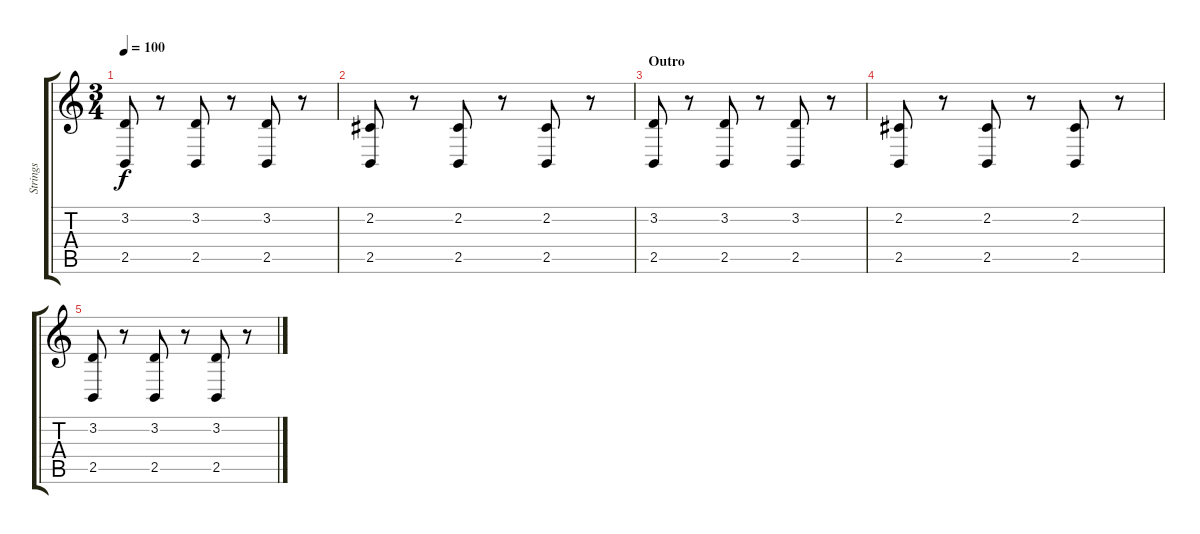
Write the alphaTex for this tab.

\track ("Strings" "Strings") {instrument stringensemble1}
\staff {score tabs}
\tuning (E4 B3 G3 D3 A2 E2) {hide}
\ts (3 4)
\tempo 100
\clef g2
\ks c
(3.2 2.5).8{dy f} r.8 (3.2 2.5).8 r.8 (3.2 2.5).8 r.8 |
(2.2 2.5).8 r.8 (2.2 2.5).8 r.8 (2.2 2.5).8 r.8 |
\section ("" "Outro")
(3.2 2.5).8{volume 5} r.8 (3.2 2.5).8 r.8 (3.2 2.5).8 r.8 |
(2.2 2.5).8{volume 2} r.8 (2.2 2.5).8 r.8 (2.2 2.5).8 r.8 |
(3.2 2.5).8{volume 0} r.8 (3.2 2.5).8 r.8 (3.2 2.5).8 r.8
